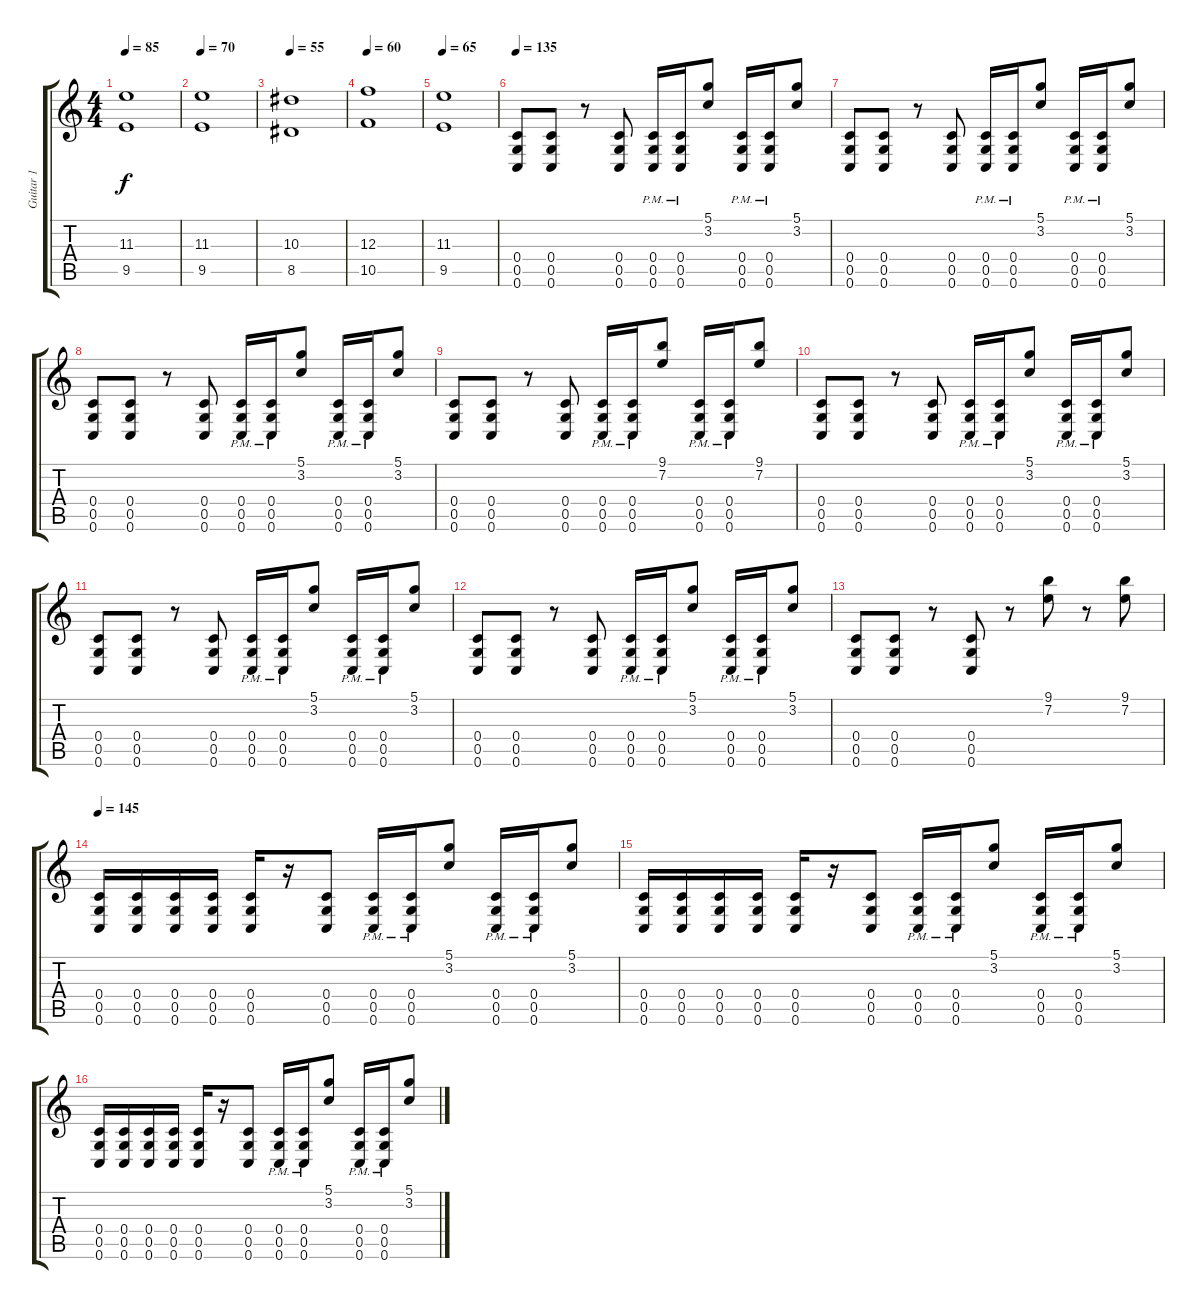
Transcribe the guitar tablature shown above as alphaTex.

\track ("Guitar 1" "Guitar 1") {instrument distortionguitar}
\staff {score tabs}
\tuning (D4 A3 F3 C3 G2 C2) {hide}
\ts (4 4)
\tempo 85
\clef g2
\ks c
(11.3 9.5).1{dy f} |
\tempo 70
(11.3 9.5).1 |
\tempo 55
(10.3 8.5).1 |
\tempo 60
(12.3 10.5).1 |
\tempo 65
(11.3 9.5).1 |
\tempo 135
(0.4 0.5 0.6).8 (0.4 0.5 0.6).8 r.8 (0.4 0.5 0.6).8 (0.4{pm} 0.5{pm} 0.6{pm}).16 (0.4{pm} 0.5{pm} 0.6{pm}).16 (5.1 3.2).8 (0.4{pm} 0.5{pm} 0.6{pm}).16 (0.4{pm} 0.5{pm} 0.6{pm}).16 (5.1 3.2).8 |
(0.4 0.5 0.6).8 (0.4 0.5 0.6).8 r.8 (0.4 0.5 0.6).8 (0.4{pm} 0.5{pm} 0.6{pm}).16 (0.4{pm} 0.5{pm} 0.6{pm}).16 (5.1 3.2).8 (0.4{pm} 0.5{pm} 0.6{pm}).16 (0.4{pm} 0.5{pm} 0.6{pm}).16 (5.1 3.2).8 |
(0.4 0.5 0.6).8 (0.4 0.5 0.6).8 r.8 (0.4 0.5 0.6).8 (0.4{pm} 0.5{pm} 0.6{pm}).16 (0.4{pm} 0.5{pm} 0.6{pm}).16 (5.1 3.2).8 (0.4{pm} 0.5{pm} 0.6{pm}).16 (0.4{pm} 0.5{pm} 0.6{pm}).16 (5.1 3.2).8 |
(0.4 0.5 0.6).8 (0.4 0.5 0.6).8 r.8 (0.4 0.5 0.6).8 (0.4{pm} 0.5{pm} 0.6{pm}).16 (0.4{pm} 0.5{pm} 0.6{pm}).16 (9.1 7.2).8 (0.4{pm} 0.5{pm} 0.6{pm}).16 (0.4{pm} 0.5{pm} 0.6{pm}).16 (9.1 7.2).8 |
(0.4 0.5 0.6).8 (0.4 0.5 0.6).8 r.8 (0.4 0.5 0.6).8 (0.4{pm} 0.5{pm} 0.6{pm}).16 (0.4{pm} 0.5{pm} 0.6{pm}).16 (5.1 3.2).8 (0.4{pm} 0.5{pm} 0.6{pm}).16 (0.4{pm} 0.5{pm} 0.6{pm}).16 (5.1 3.2).8 |
(0.4 0.5 0.6).8 (0.4 0.5 0.6).8 r.8 (0.4 0.5 0.6).8 (0.4{pm} 0.5{pm} 0.6{pm}).16 (0.4{pm} 0.5{pm} 0.6{pm}).16 (5.1 3.2).8 (0.4{pm} 0.5{pm} 0.6{pm}).16 (0.4{pm} 0.5{pm} 0.6{pm}).16 (5.1 3.2).8 |
(0.4 0.5 0.6).8 (0.4 0.5 0.6).8 r.8 (0.4 0.5 0.6).8 (0.4{pm} 0.5{pm} 0.6{pm}).16 (0.4{pm} 0.5{pm} 0.6{pm}).16 (5.1 3.2).8 (0.4{pm} 0.5{pm} 0.6{pm}).16 (0.4{pm} 0.5{pm} 0.6{pm}).16 (5.1 3.2).8 |
(0.4 0.5 0.6).8 (0.4 0.5 0.6).8 r.8 (0.4 0.5 0.6).8 r.8 (9.1 7.2).8 r.8 (9.1 7.2).8 |
\tempo 145
(0.4 0.5 0.6).16 (0.4 0.5 0.6).16 (0.4 0.5 0.6).16 (0.4 0.5 0.6).16 (0.4 0.5 0.6).16 r.16 (0.4 0.5 0.6).8 (0.4{pm} 0.5{pm} 0.6{pm}).16 (0.4{pm} 0.5{pm} 0.6{pm}).16 (5.1 3.2).8 (0.4{pm} 0.5{pm} 0.6{pm}).16 (0.4{pm} 0.5{pm} 0.6{pm}).16 (5.1 3.2).8 |
(0.4 0.5 0.6).16 (0.4 0.5 0.6).16 (0.4 0.5 0.6).16 (0.4 0.5 0.6).16 (0.4 0.5 0.6).16 r.16 (0.4 0.5 0.6).8 (0.4{pm} 0.5{pm} 0.6{pm}).16 (0.4{pm} 0.5{pm} 0.6{pm}).16 (5.1 3.2).8 (0.4{pm} 0.5{pm} 0.6{pm}).16 (0.4{pm} 0.5{pm} 0.6{pm}).16 (5.1 3.2).8 |
(0.4 0.5 0.6).16 (0.4 0.5 0.6).16 (0.4 0.5 0.6).16 (0.4 0.5 0.6).16 (0.4 0.5 0.6).16 r.16 (0.4 0.5 0.6).8 (0.4{pm} 0.5{pm} 0.6{pm}).16 (0.4{pm} 0.5{pm} 0.6{pm}).16 (5.1 3.2).8 (0.4{pm} 0.5{pm} 0.6{pm}).16 (0.4{pm} 0.5{pm} 0.6{pm}).16 (5.1 3.2).8
